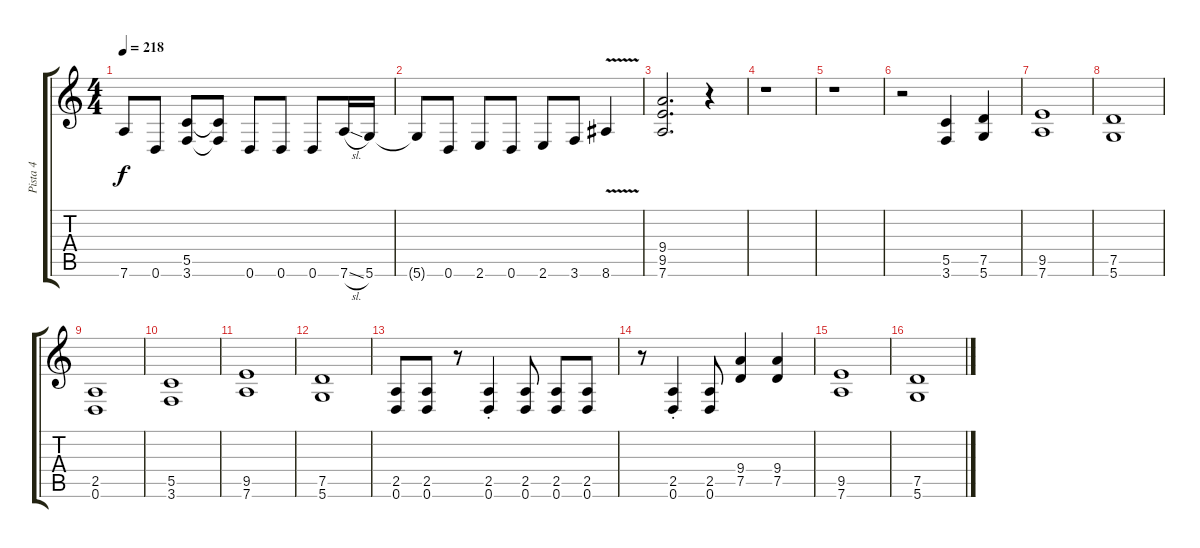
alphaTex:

\track ("Pista 4" "Pista 4") {solo instrument distortionguitar}
\staff {score tabs}
\tuning (D4 A3 F3 C3 G2 D2) {hide}
\ts (4 4)
\tempo 218
\clef g2
\ks c
7.6{t}.8{dy f} 0.6.8 (5.5 3.6).8 (5.5{t} 3.6{t}).8 0.6.8 0.6.8 0.6.8 7.6{sl}.16 5.6.16 |
5.6{t}.8 0.6.8 2.6.8 0.6.8 2.6.8 3.6.8 8.6{v}.4 |
(9.4 9.5 7.6).2{d} r.4 |
r.1 |
r.1 |
r.2 (5.5 3.6).4 (7.5 5.6).4 |
(9.5 7.6).1 |
(7.5 5.6).1 |
(2.5 0.6).1 |
(5.5 3.6).1 |
(9.5 7.6).1 |
(7.5 5.6).1 |
(2.5 0.6).8 (2.5 0.6).8 r.8 (2.5{st} 0.6{st}).4 (2.5 0.6).8 (2.5 0.6).8 (2.5 0.6).8 |
r.8 (2.5{st} 0.6{st}).4 (2.5 0.6).8 (9.4 7.5).4 (9.4 7.5).4 |
(9.5 7.6).1 |
(7.5 5.6).1
